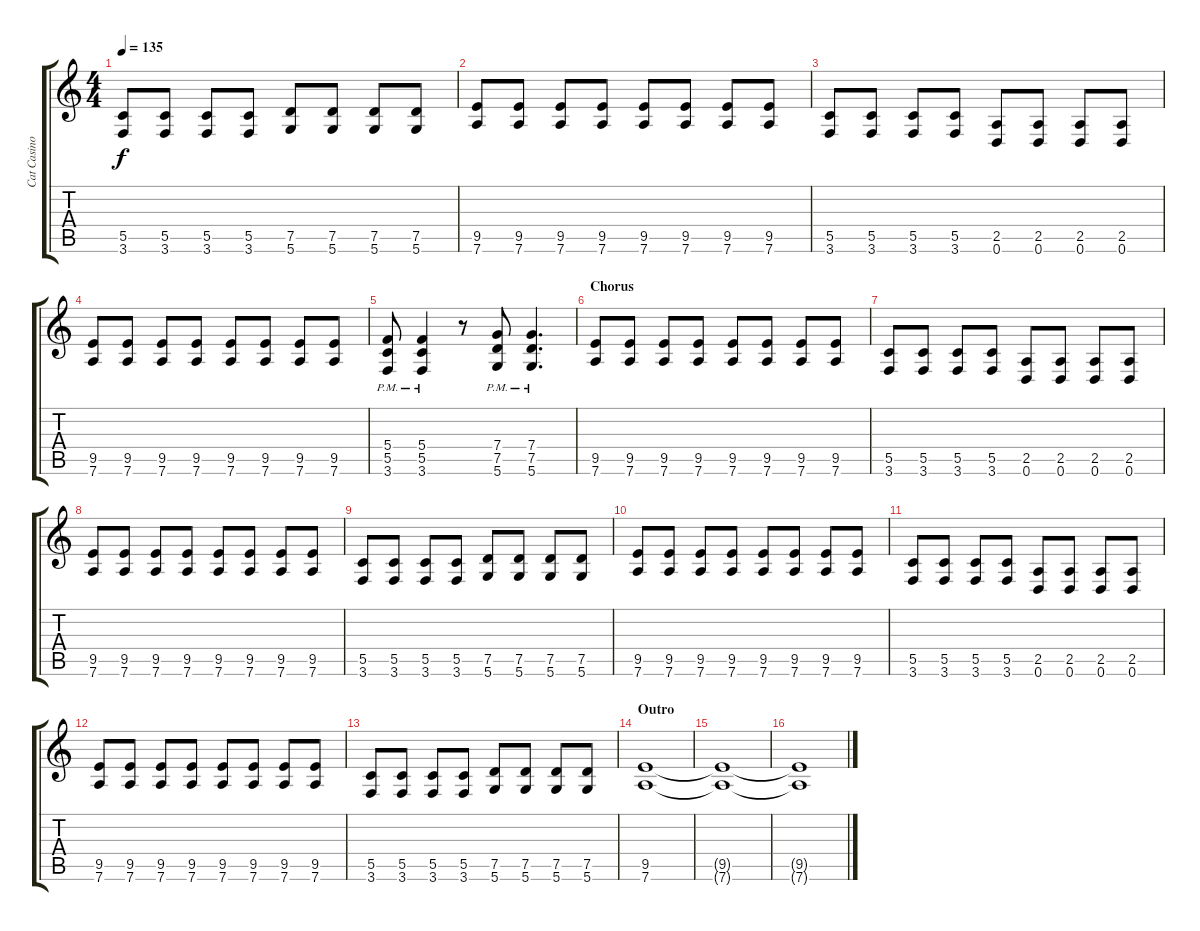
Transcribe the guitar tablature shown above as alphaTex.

\track ("Cat Casino" "Cat Casino") {instrument distortionguitar}
\staff {score tabs}
\tuning (D4 A3 F3 C3 G2 D2) {hide}
\ts (4 4)
\tempo 135
\clef g2
\ks c
(5.5 3.6).8{dy f} (5.5 3.6).8 (5.5 3.6).8 (5.5 3.6).8 (7.5 5.6).8 (7.5 5.6).8 (7.5 5.6).8 (7.5 5.6).8 |
(9.5 7.6).8 (9.5 7.6).8 (9.5 7.6).8 (9.5 7.6).8 (9.5 7.6).8 (9.5 7.6).8 (9.5 7.6).8 (9.5 7.6).8 |
(5.5 3.6).8 (5.5 3.6).8 (5.5 3.6).8 (5.5 3.6).8 (2.5 0.6).8 (2.5 0.6).8 (2.5 0.6).8 (2.5 0.6).8 |
(9.5 7.6).8 (9.5 7.6).8 (9.5 7.6).8 (9.5 7.6).8 (9.5 7.6).8 (9.5 7.6).8 (9.5 7.6).8 (9.5 7.6).8 |
(5.4{pm} 5.5{pm} 3.6{pm}).8 (5.4{pm} 5.5{pm} 3.6{pm}).4 r.8 (7.4{pm} 7.5{pm} 5.6{pm}).8 (7.4{pm} 7.5{pm} 5.6{pm}).4{d} |
\section ("" "Chorus")
(9.5 7.6).8 (9.5 7.6).8 (9.5 7.6).8 (9.5 7.6).8 (9.5 7.6).8 (9.5 7.6).8 (9.5 7.6).8 (9.5 7.6).8 |
(5.5 3.6).8 (5.5 3.6).8 (5.5 3.6).8 (5.5 3.6).8 (2.5 0.6).8 (2.5 0.6).8 (2.5 0.6).8 (2.5 0.6).8 |
(9.5 7.6).8 (9.5 7.6).8 (9.5 7.6).8 (9.5 7.6).8 (9.5 7.6).8 (9.5 7.6).8 (9.5 7.6).8 (9.5 7.6).8 |
(5.5 3.6).8 (5.5 3.6).8 (5.5 3.6).8 (5.5 3.6).8 (7.5 5.6).8 (7.5 5.6).8 (7.5 5.6).8 (7.5 5.6).8 |
(9.5 7.6).8 (9.5 7.6).8 (9.5 7.6).8 (9.5 7.6).8 (9.5 7.6).8 (9.5 7.6).8 (9.5 7.6).8 (9.5 7.6).8 |
(5.5 3.6).8 (5.5 3.6).8 (5.5 3.6).8 (5.5 3.6).8 (2.5 0.6).8 (2.5 0.6).8 (2.5 0.6).8 (2.5 0.6).8 |
(9.5 7.6).8 (9.5 7.6).8 (9.5 7.6).8 (9.5 7.6).8 (9.5 7.6).8 (9.5 7.6).8 (9.5 7.6).8 (9.5 7.6).8 |
(5.5 3.6).8 (5.5 3.6).8 (5.5 3.6).8 (5.5 3.6).8 (7.5 5.6).8 (7.5 5.6).8 (7.5 5.6).8 (7.5 5.6).8 |
\section ("" "Outro")
(9.5 7.6).1 |
(9.5{t} 7.6{t}).1 |
(9.5{t} 7.6{t}).1
